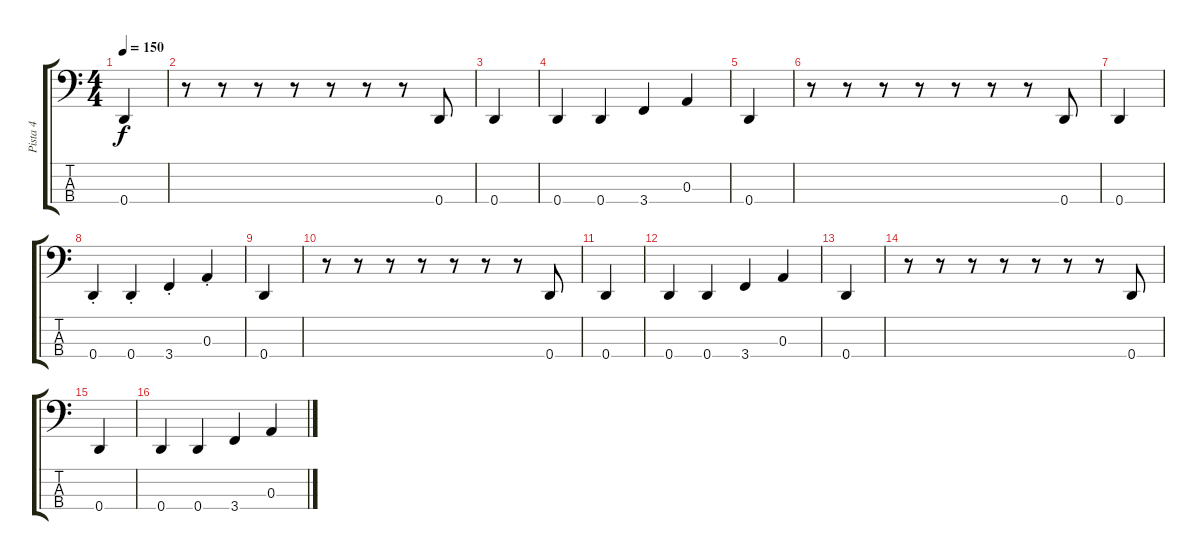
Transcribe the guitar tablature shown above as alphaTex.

\track ("Pista 4" "Pista 4") {instrument electricbassfinger}
\staff {score tabs}
\tuning (G2 D2 A1 D1) {hide}
\ts (4 4)
\tempo 150
\clef f4
\ks c
0.4.4{dy f} |
r.8 r.8 r.8 r.8 r.8 r.8 r.8 0.4.8 |
0.4.4 |
0.4.4 0.4.4 3.4.4 0.3.4 |
0.4.4 |
r.8 r.8 r.8 r.8 r.8 r.8 r.8 0.4.8 |
0.4.4 |
0.4{st}.4 0.4{st}.4 3.4{st}.4 0.3{st}.4 |
0.4.4 |
r.8 r.8 r.8 r.8 r.8 r.8 r.8 0.4.8 |
0.4.4 |
0.4.4 0.4.4 3.4.4 0.3.4 |
0.4.4 |
r.8 r.8 r.8 r.8 r.8 r.8 r.8 0.4.8 |
0.4.4 |
0.4.4 0.4.4 3.4.4 0.3.4
